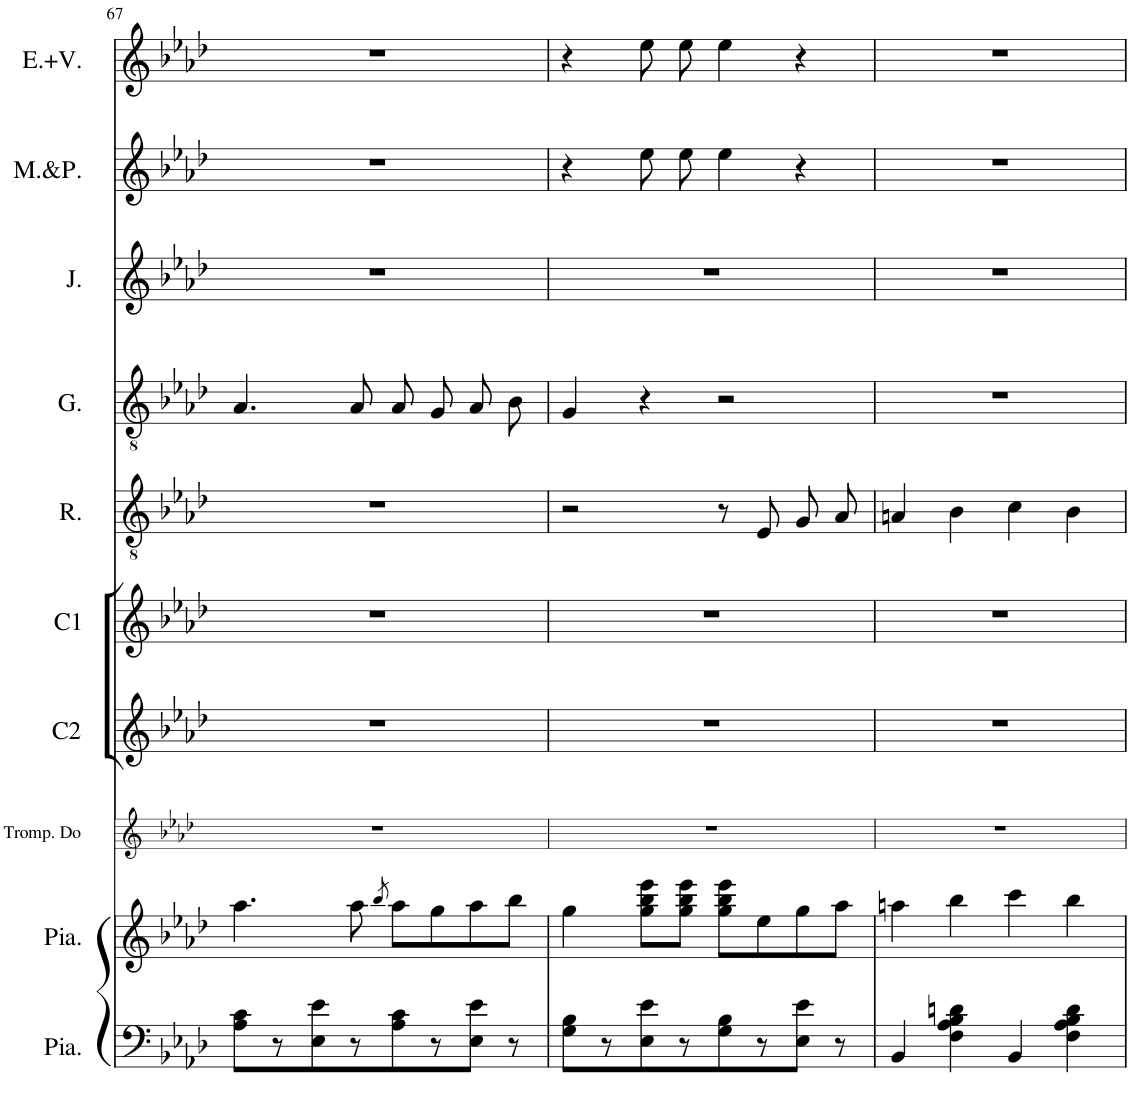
**kern	**kern	**kern	**kern	**kern	**kern	**kern	**kern	**kern	**kern
*part10	*part9	*part8	*part7	*part6	*part5	*part4	*part3	*part2	*part1
*staff10	*staff9	*staff8	*staff7	*staff6	*staff5	*staff4	*staff3	*staff2	*staff1
*I"Piano	*I"Piano	*I"Trompette en Do	*I"Choeur2	*I"Choeur1	*I"Raphaël	*I"Galuchet	*I"Jeanne	*I"Mariette, Pauline	*I"Emma, virginie
*I'Pia.	*I'Pia.	*I'Tromp. Do	*I'C2	*I'C1	*I'R.	*I'G.	*I'J.	*	*I'E.+V.
!!LO:PB:g=z
*clefF4	*clefG2	*clefG2	*clefG2	*clefG2	*clefGv2	*clefGv2	*clefG2	*clefG2	*clefG2
*	*	*Trd1c2	*Trd4c7	*	*Trd8c14	*Trd8c14	*	*Trd1c2	*
*k[b-e-a-d-]	*k[b-e-a-d-]	*k[b-e-a-d-]	*k[b-e-a-d-]	*k[b-e-a-d-]	*k[b-e-a-d-]	*k[b-e-a-d-]	*k[b-e-a-d-]	*k[b-e-a-d-]	*k[b-e-a-d-]
*M4/4	*M4/4	*M4/4	*M4/4	*M4/4	*M4/4	*M4/4	*M4/4	*M4/4	*M4/4
*met(c)	*met(c)	*met(c)	*met(c)	*met(c)	*met(c)	*met(c)	*met(c)	*met(c)	*met(c)
=67	=67	=67	=67	=67	=67	=67	=67	=67	=67
8A-\ 8c\L	4.aa-\	1r	1r	1r	1r	4.A-/	1r	1r	1r
8r	.	.	.	.	.	.	.	.	.
8E-\ 8e-\	.	.	.	.	.	.	.	.	.
8r	8aa-\	.	.	.	.	8A-/	.	.	.
.	8qbb-/	.	.	.	.	.	.	.	.
8A-\ 8c\	8aa-\L	.	.	.	.	8A-/L	.	.	.
8r	8gg\	.	.	.	.	8G/J	.	.	.
8E-\ 8e-\J	8aa-\	.	.	.	.	8A-/L	.	.	.
8r	8bb-\J	.	.	.	.	8B-/J	.	.	.
=68	=68	=68	=68	=68	=68	=68	=68	=68	=68
8G\ 8B-\L	4gg\	1r	1r	1r	2r	4G/	1r	4r	4r
8r	.	.	.	.	.	.	.	.	.
8E-\ 8e-\	8gg\ 8bb-\ 8eee-\L	.	.	.	.	4r	.	8ee-\L	8ee-\L
8r	8gg\ 8bb-\ 8eee-\J	.	.	.	.	.	.	8ee-\J	8ee-\J
8G\ 8B-\	8gg\ 8bb-\ 8eee-\L	.	.	.	8r	2r	.	4ee-\	4ee-\
8r	8ee-\	.	.	.	8E-/	.	.	.	.
8E-\ 8e-\J	8gg\	.	.	.	8G/L	.	.	4r	4r
8r	8aa-\J	.	.	.	8A-/J	.	.	.	.
=69	=69	=69	=69	=69	=69	=69	=69	=69	=69
4BB-/	4aan\	1r	1r	1r	4An/	1r	1r	1r	1r
4F\ 4A-\ 4B-\ 4dn\	4bb-\	.	.	.	4B-\	.	.	.	.
4BB-/	4ccc\	.	.	.	4c\	.	.	.	.
4F\ 4A-\ 4B-\ 4d\	4bb-\	.	.	.	4B-\	.	.	.	.
=	=	=	=	=	=	=	=	=	=
*-	*-	*-	*-	*-	*-	*-	*-	*-	*-
